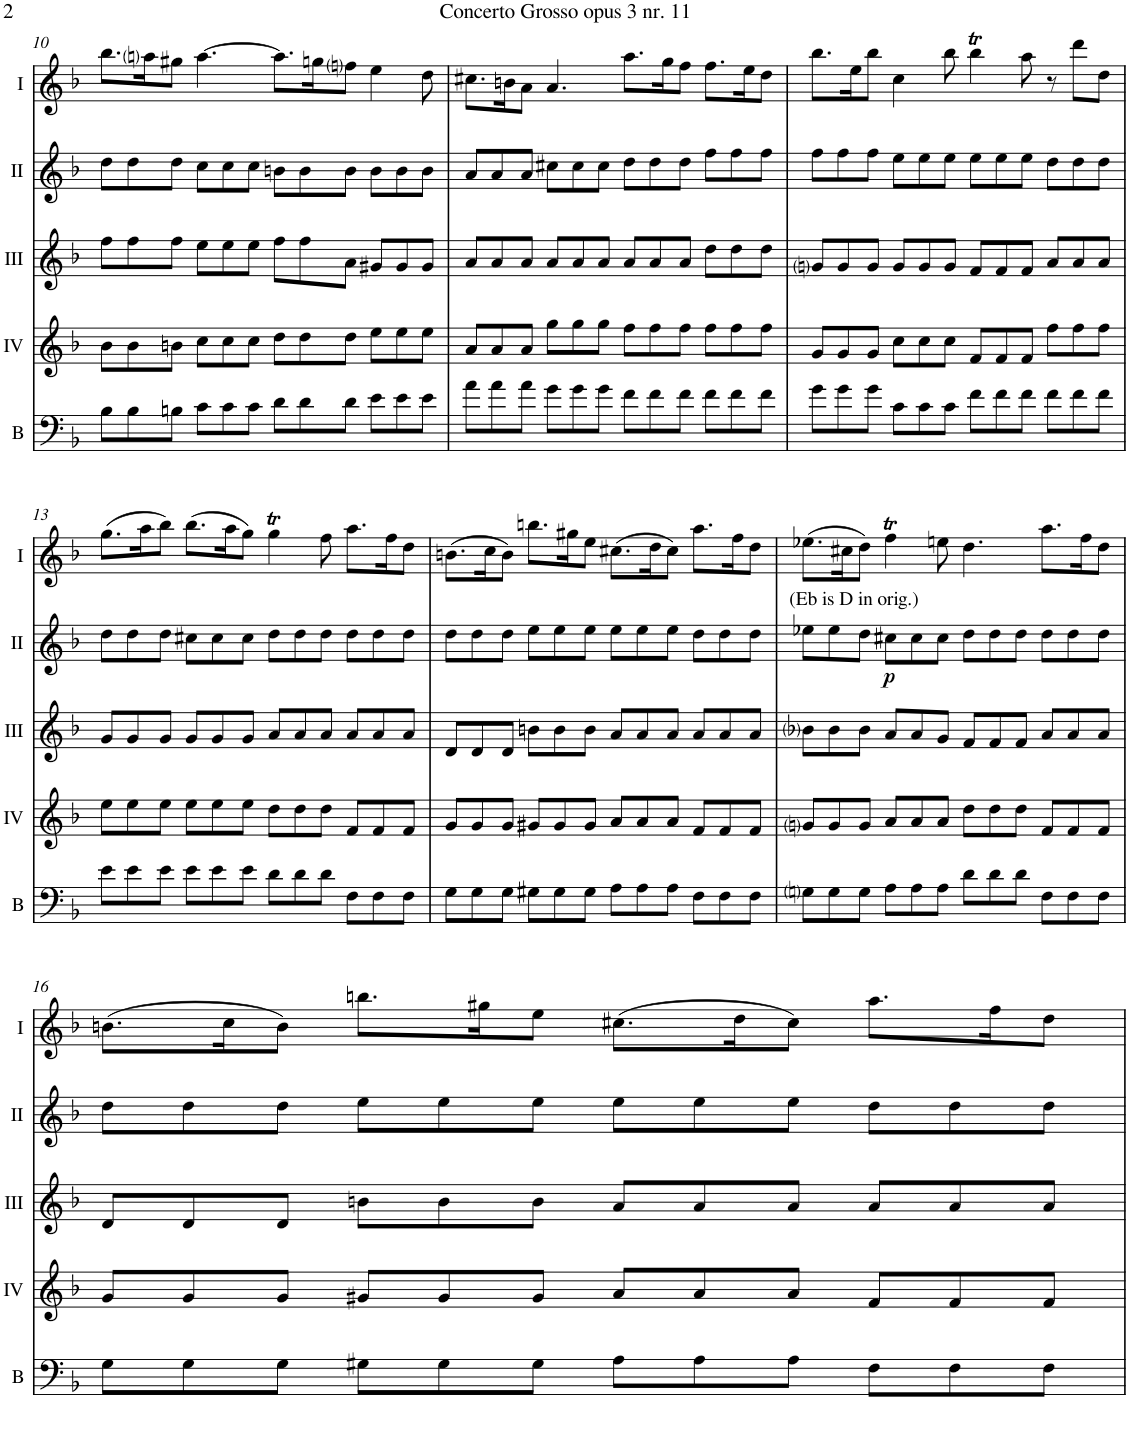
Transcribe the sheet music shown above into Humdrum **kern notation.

**kern	**kern	**kern	**kern	**dynam	**kern
*part5	*part4	*part3	*part2	*part2	*part1
*staff5	*staff4	*staff3	*staff2	*staff2	*staff1
*I"Bass	*I"Acc. 4	*I"Acc. 3	*I"Acc. 2	*	*I"Acc. 1
*I'B	*	*	*	*	*
!!LO:PB:g=z
*clefF4	*clefG2	*clefG2	*clefG2	*	*clefG2
*Trd7c12	*Trd7c12	*	*	*	*
*k[b-]	*k[b-]	*k[b-]	*k[b-]	*	*k[b-]
*M12/8	*M12/8	*M12/8	*M12/8	*	*M12/8
=10	=10	=10	=10	=10	=10
8B-\L	8b-\L	8ff\L	8dd\L	.	8.bb-\L
8B-\	8b-\	8ff\	8dd\	.	.
.	.	.	.	.	16aani\K
8Bn\J	8bn\J	8ff\J	8dd\J	.	8gg#X\J
8c\L	8cc\L	8ee\L	8cc\L	.	[4.aa\
8c\	8cc\	8ee\	8cc\	.	.
8c\J	8cc\J	8ee\J	8cc\J	.	.
8d\L	8dd\L	8ff\L	8bn\L	.	8.aa\L]
8d\	8dd\	8ff\	8b\	.	.
.	.	.	.	.	16ggn\K
8d\J	8dd\J	8a\J	8b\J	.	8ffni\J
8e\L	8ee\L	8g#X/L	8b\L	.	4ee\
8e\	8ee\	8g#/	8b\	.	.
8e\J	8ee\J	8g#/J	8b\J	.	8dd\
=11	=11	=11	=11	=11	=11
8a\L	8a/L	8a/L	8a/L	.	8.cc#X\L
8a\	8a/	8a/	8a/	.	.
.	.	.	.	.	16bn\K
8a\J	8a/J	8a/J	8a/J	.	8a\J
8g\L	8gg\L	8a/L	8cc#X\L	.	4.a/
8g\	8gg\	8a/	8cc#\	.	.
8g\J	8gg\J	8a/J	8cc#\J	.	.
8f\L	8ff\L	8a/L	8dd\L	.	8.aa\L
8f\	8ff\	8a/	8dd\	.	.
.	.	.	.	.	16gg\K
8f\J	8ff\J	8a/J	8dd\J	.	8ff\J
8f\L	8ff\L	8dd\L	8ff\L	.	8.ff\L
8f\	8ff\	8dd\	8ff\	.	.
.	.	.	.	.	16ee\K
8f\J	8ff\J	8dd\J	8ff\J	.	8dd\J
=12	=12	=12	=12	=12	=12
8g\L	8g/L	8gni/L	8ff\L	.	8.bb-\L
8g\	8g/	8g/	8ff\	.	.
.	.	.	.	.	16ee\K
8g\J	8g/J	8g/J	8ff\J	.	8bb-\J
8c\L	8cc\L	8g/L	8ee\L	.	4cc\
8c\	8cc\	8g/	8ee\	.	.
8c\J	8cc\J	8g/J	8ee\J	.	8bb-\
8f\L	8f/L	8f/L	8ee\L	.	4bb-T\
8f\	8f/	8f/	8ee\	.	.
8f\J	8f/J	8f/J	8ee\J	.	8aa\
8f\L	8ff\L	8a/L	8dd\L	.	8r
8f\	8ff\	8a/	8dd\	.	8ddd\L
8f\J	8ff\J	8a/J	8dd\J	.	8dd\J
!!LO:LB:g=z
=13	=13	=13	=13	=13	=13
8e\L	8ee\L	8g/L	8dd\L	.	(8.gg\L
8e\	8ee\	8g/	8dd\	.	.
.	.	.	.	.	16aa\K
8e\J	8ee\J	8g/J	8dd\J	.	8bb-\J)
8e\L	8ee\L	8g/L	8cc#X\L	.	(8.bb-\L
8e\	8ee\	8g/	8cc#\	.	.
.	.	.	.	.	16aa\K
8e\J	8ee\J	8g/J	8cc#\J	.	8gg\J)
8d\L	8dd\L	8a/L	8dd\L	.	4ggT\
8d\	8dd\	8a/	8dd\	.	.
8d\J	8dd\J	8a/J	8dd\J	.	8ff\
8F\L	8f/L	8a/L	8dd\L	.	8.aa\L
8F\	8f/	8a/	8dd\	.	.
.	.	.	.	.	16ff\K
8F\J	8f/J	8a/J	8dd\J	.	8dd\J
=14	=14	=14	=14	=14	=14
8G\L	8g/L	8d/L	8dd\L	.	(8.bn\L
8G\	8g/	8d/	8dd\	.	.
.	.	.	.	.	16cc\K
8G\J	8g/J	8d/J	8dd\J	.	8b\J)
8G#X\L	8g#X/L	8bn\L	8ee\L	.	8.bbn\L
8G#\	8g#/	8b\	8ee\	.	.
.	.	.	.	.	16gg#X\K
8G#\J	8g#/J	8b\J	8ee\J	.	8ee\J
8A\L	8a/L	8a/L	8ee\L	.	(8.cc#X\L
8A\	8a/	8a/	8ee\	.	.
.	.	.	.	.	16dd\K
8A\J	8a/J	8a/J	8ee\J	.	8cc#\J)
8F\L	8f/L	8a/L	8dd\L	.	8.aa\L
8F\	8f/	8a/	8dd\	.	.
.	.	.	.	.	16ff\K
8F\J	8f/J	8a/J	8dd\J	.	8dd\J
=15	=15	=15	=15	=15	=15
!	!	!	!LO:TX:a:t=(Eb is D in orig.)	!	!
8Gni\L	8gni/L	8b-i\L	8ee-X\L	.	(8.ee-X\L
8G\	8g/	8b-\	8ee-\	.	.
.	.	.	.	.	16cc#X\K
8G\J	8g/J	8b-\J	8dd\J	.	8dd\J)
!	!	!	!	!LO:DY:b	!
8A\L	8a/L	8a/L	8cc#X\L	p	4ffT\
8A\	8a/	8a/	8cc#\	.	.
8A\J	8a/J	8g/J	8cc#\J	.	8een\
8d\L	8dd\L	8f/L	8dd\L	.	4.dd\
8d\	8dd\	8f/	8dd\	.	.
8d\J	8dd\J	8f/J	8dd\J	.	.
8F\L	8f/L	8a/L	8dd\L	.	8.aa\L
8F\	8f/	8a/	8dd\	.	.
.	.	.	.	.	16ff\K
8F\J	8f/J	8a/J	8dd\J	.	8dd\J
!!LO:LB:g=z
=16	=16	=16	=16	=16	=16
8G\L	8g/L	8d/L	8dd\L	.	(8.bn\L
8G\	8g/	8d/	8dd\	.	.
.	.	.	.	.	16cc\K
8G\J	8g/J	8d/J	8dd\J	.	8b\J)
8G#X\L	8g#X/L	8bn\L	8ee\L	.	8.bbn\L
8G#\	8g#/	8b\	8ee\	.	.
.	.	.	.	.	16gg#X\K
8G#\J	8g#/J	8b\J	8ee\J	.	8ee\J
8A\L	8a/L	8a/L	8ee\L	.	(8.cc#X\L
8A\	8a/	8a/	8ee\	.	.
.	.	.	.	.	16dd\K
8A\J	8a/J	8a/J	8ee\J	.	8cc#\J)
8F\L	8f/L	8a/L	8dd\L	.	8.aa\L
8F\	8f/	8a/	8dd\	.	.
.	.	.	.	.	16ff\K
8F\J	8f/J	8a/J	8dd\J	.	8dd\J
=	=	=	=	=	=
*-	*-	*-	*-	*-	*-
